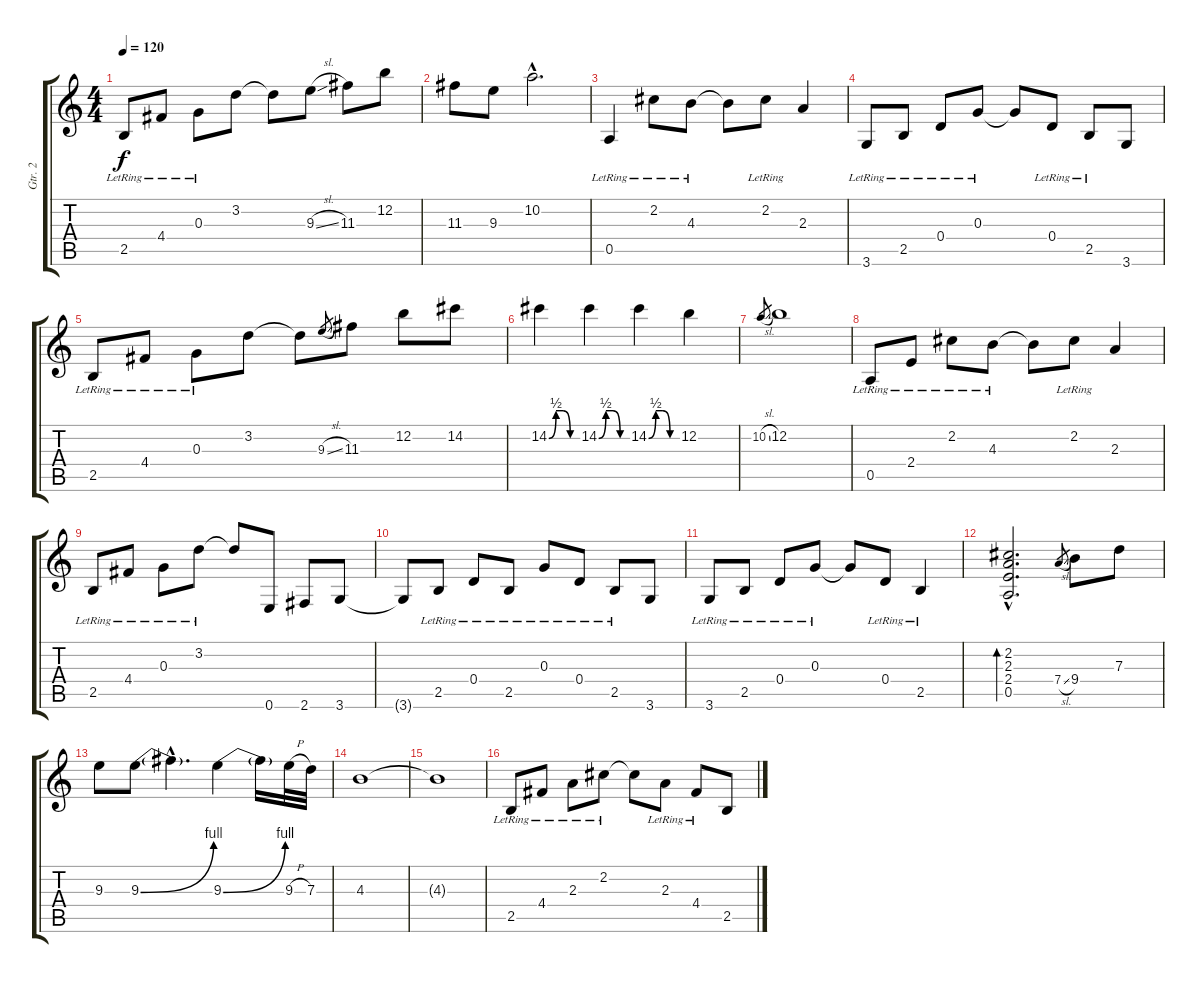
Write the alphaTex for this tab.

\track ("Gtr. 2" "Gtr. 2") {instrument acousticguitarsteel}
\staff {score tabs}
\tuning (E4 B3 G3 D3 A2 E2) {hide}
\ts (4 4)
\tempo 120
\clef g2
\ks c
2.5{lr}.8{dy f} 4.4{lr}.8 0.3{lr}.8 3.2.8 3.2{t}.8 9.3{sl}.8{volume 16} 11.3.8 12.2.8 |
11.3.8 9.3.8 10.2{hac}.2{d} |
0.5{lr}.4{volume 13} 2.2{lr}.8 4.3{lr}.8 4.3{t}.8 2.2{lr}.8 2.3.4 |
3.6{lr}.8 2.5{lr}.8 0.4{lr}.8 0.3{lr}.8 0.3{t}.8 0.4{lr}.8 2.5{lr}.8 3.6.8 |
2.5{lr}.8 4.4{lr}.8 0.3{lr}.8 3.2.8 3.2{t}.8 9.3{sl}.8{gr} 11.3.8{volume 16} 12.2.8 14.2.8 |
14.2{be (custom 0 0 15 2 30 2 45 0 60 0)}.4 14.2{be (custom 0 0 15 2 30 2 45 0 60 0)}.4 14.2{be (custom 0 0 15 2 30 2 45 0 60 0)}.4 12.2.4 |
10.2{sl}.8{gr} 12.2.1 |
0.5{lr}.8{volume 13} 2.4{lr}.8 2.2{lr}.8 4.3{lr}.8 4.3{t}.8 2.2{lr}.8 2.3.4 |
2.5{lr}.8 4.4{lr}.8 0.3{lr}.8 3.2{lr}.8 3.2{t}.8 0.6.8 2.6.8 3.6.8 |
3.6{t}.8 2.5{lr}.8 0.4{lr}.8 2.5{lr}.8 0.3{lr}.8 0.4{lr}.8 2.5{lr}.8 3.6.8 |
3.6{lr}.8 2.5{lr}.8 0.4{lr}.8 0.3{lr}.8 0.3{t}.8 0.4{lr}.8 2.5{lr}.4 |
(2.2{hac} 2.3{hac} 2.4{hac} 0.5{hac}).2{d bd 120} 7.4{sl}.8{gr} 9.4.8 7.3.8 |
9.3.8 9.3{be (bend 0 0 60 4)}.8 9.3{hac t}.4{d} 9.3{be (bend 0 0 60 4)}.4 9.3{t}.16 9.3{h}.32 7.3.32 |
4.3.1 |
4.3{t}.1 |
2.5{lr}.8 4.4{lr}.8 2.3{lr}.8 2.2{lr}.8 2.2{t}.8 2.3{lr}.8 4.4{lr}.8 2.5.8
